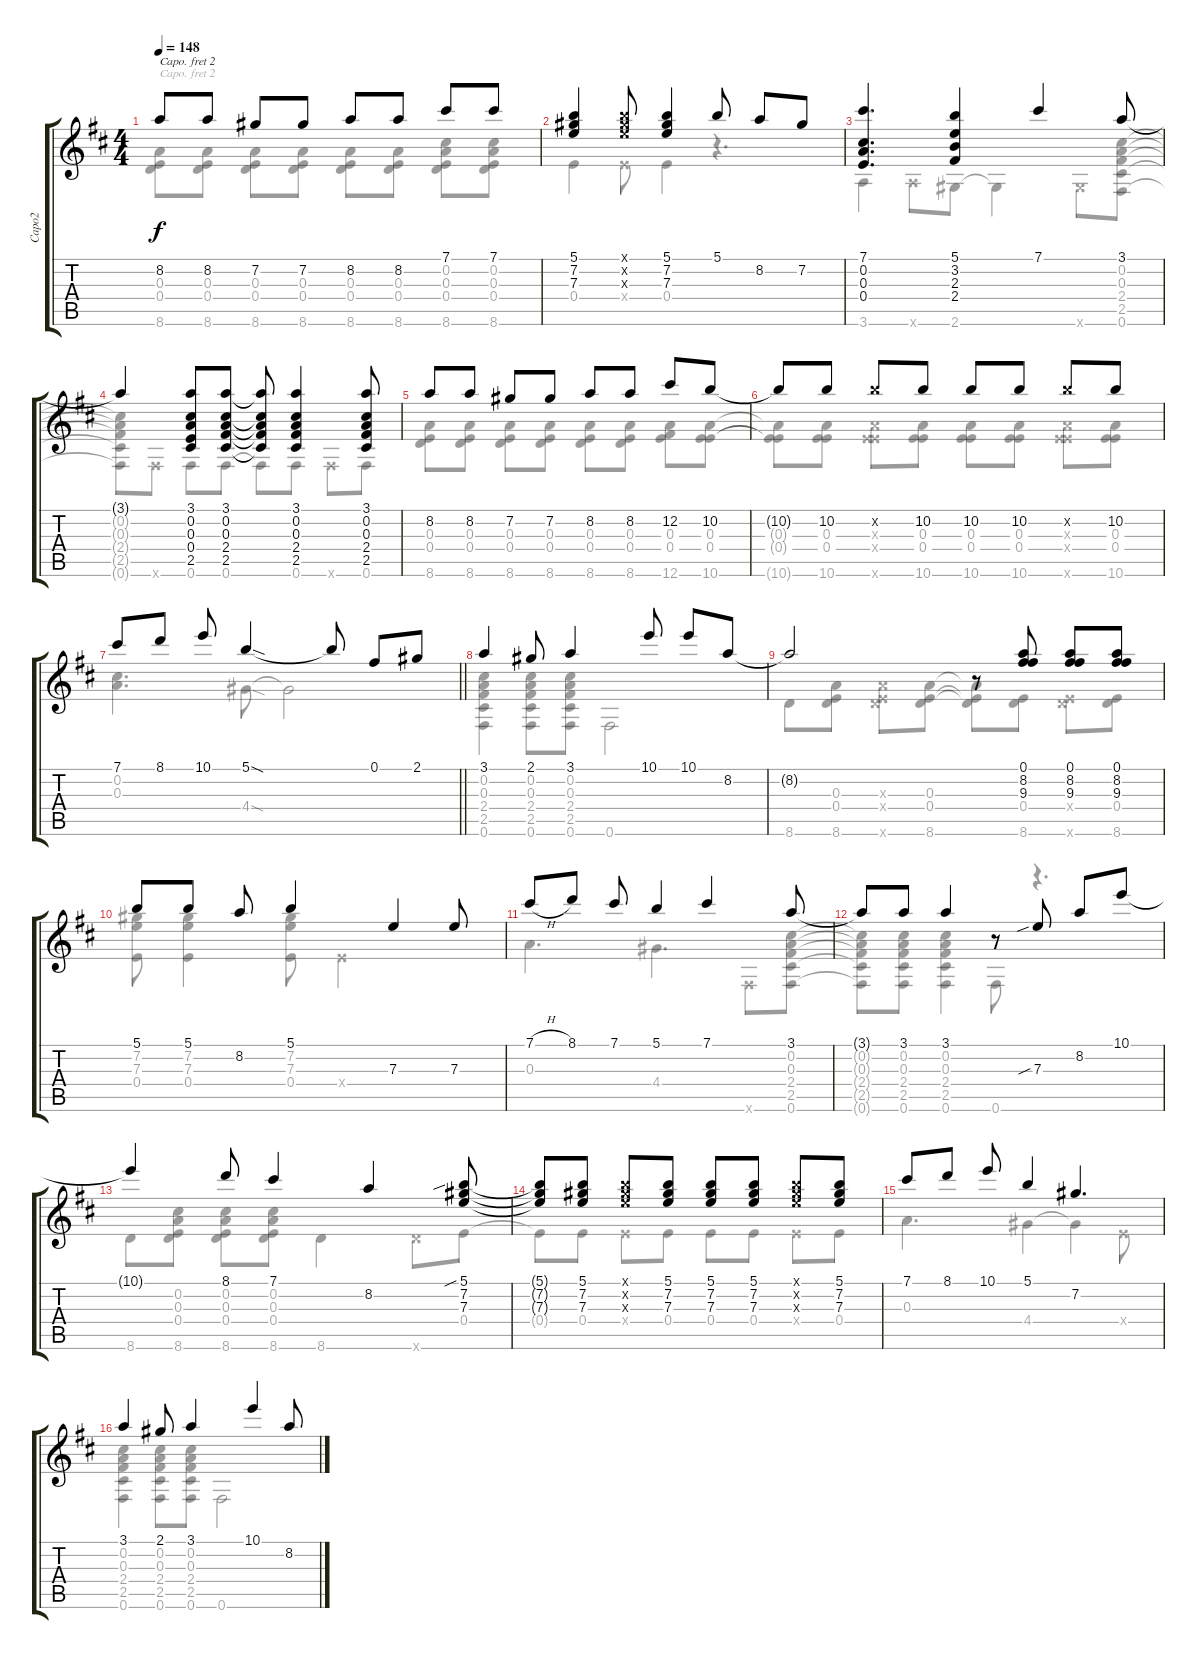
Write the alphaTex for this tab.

\track ("Capo2" "Capo2") {instrument acousticguitarsteel}
\staff {score tabs}
\capo 2
\tuning (E4 B3 G3 D3 A2 E2) {hide}
\voice
\ts (4 4)
\tempo 148
\clef g2
\ks d
8.2.8{dy f} 8.2.8 7.2.8 7.2.8 8.2.8 8.2.8 7.1.8 7.1.8 |
(5.1 7.2 7.3).4 (5.1{x} 7.2{x} 7.3{x}).8 (5.1 7.2 7.3).4 5.1.8 8.2.8 7.2.8 |
(7.1 0.2 0.3 0.4).4{d} (5.1 3.2 2.3 2.4).4 7.1.4 3.1.8 |
3.1{t}.4 (3.1 0.2 0.3 0.4 2.5).8 (3.1 0.2 0.3 2.4 2.5).8 (3.1{t} 0.2{t} 0.3{t} 2.4{t} 2.5{t}).8 (3.1 0.2 0.3 2.4 2.5).4 (3.1 0.2 0.3 2.4 2.5).8 |
8.2.8 8.2.8 7.2.8 7.2.8 8.2.8 8.2.8 12.2.8 10.2.8 |
10.2{t}.8 10.2.8 10.2{x}.8 10.2.8 10.2.8 10.2.8 10.2{x}.8 10.2.8 |
\barLineRight lightlight
7.1.8 8.1.8 10.1.8 5.1{sod}.4 5.1{t}.8 0.1.8 2.1.8 |
3.1.4 2.1.8 3.1.4 10.1.8 10.1.8 8.2.8 |
8.2{t}.2 r.8 (0.1 8.2 9.3).8 (0.1 8.2 9.3).8 (0.1 8.2 9.3).8 |
5.1.8 5.1.8 8.2.8 5.1.4 7.3.4 7.3.8 |
7.1{h}.8 8.1.8 7.1.8 5.1.4 7.1.4 3.1.8 |
3.1{t}.8 3.1.8 3.1.4 r.8 7.3{sib}.8 8.2.8 10.1.8 |
10.1{t}.4 8.1.8 7.1.4 8.2.4 (5.1{sib} 7.2 7.3).8 |
(5.1{t} 7.2{t} 7.3{t}).8 (5.1 7.2 7.3).8 (5.1{x} 7.2{x} 7.3{x}).8 (5.1 7.2 7.3).8 (5.1 7.2 7.3).8 (5.1 7.2 7.3).8 (5.1{x} 7.2{x} 7.3{x}).8 (5.1 7.2 7.3).8 |
7.1.8 8.1.8 10.1.8 5.1.4 7.2.4{d} |
3.1.4 2.1.8 3.1.4 10.1.4 8.2.8
\voice
\clef g2
\ottava regular
\simile none
\ks d
(0.3 0.4 8.6).8{dy f} (0.3 0.4 8.6).8 (0.3 0.4 8.6).8 (0.3 0.4 8.6).8 (0.3 0.4 8.6).8 (0.3 0.4 8.6).8 (0.2 0.3 0.4 8.6).8 (0.2 0.3 0.4 8.6).8 |
0.4.4 0.4{x}.8 0.4.4 r.4{d} |
3.6.4 3.6{x}.8 2.6.8 2.6{t}.4 2.6{x}.8 (0.2 0.3 2.4 2.5 0.6).8 |
(0.2{t} 0.3{t} 2.4{t} 2.5{t} 0.6{t}).8 0.6{x}.8 0.6.8 0.6.8 0.6{t}.8 0.6.8 0.6{x}.8 0.6.8 |
(0.3 0.4 8.6).8 (0.3 0.4 8.6).8 (0.3 0.4 8.6).8 (0.3 0.4 8.6).8 (0.3 0.4 8.6).8 (0.3 0.4 8.6).8 (0.3 0.4 12.6).8 (0.3 0.4 10.6).8 |
(0.3{t} 0.4{t} 10.6{t}).8 (0.3 0.4 10.6).8 (0.3{x} 0.4{x} 10.6{x}).8 (0.3 0.4 10.6).8 (0.3 0.4 10.6).8 (0.3 0.4 10.6).8 (0.3{x} 0.4{x} 10.6{x}).8 (0.3 0.4 10.6).8 |
\barLineRight lightlight
(0.2 0.3).4{d} 4.4{sod}.8 4.4{t}.2 |
(0.2 0.3 2.4 2.5 0.6).4 (0.2 0.3 2.4 2.5 0.6).8 (0.2 0.3 2.4 2.5 0.6).8 0.6.2 |
8.6.8 (0.3 0.4 8.6).8 (0.3{x} 0.4{x} 8.6{x}).8 (0.3 0.4 8.6).8 (0.3{t} 0.4{t} 8.6{t}).8 (0.4 8.6).8 (0.4{x} 8.6{x}).8 (0.4 8.6).8 |
(7.2 7.3 0.4).8 (7.2 7.3 0.4).4 (7.2 7.3 0.4).8 0.4{x}.2 |
0.3.4{d} 4.4.4{d} 0.6{x}.8 (0.2 0.3 2.4 2.5 0.6).8 |
(0.2{t} 0.3{t} 2.4{t} 2.5{t} 0.6{t}).8 (0.2 0.3 2.4 2.5 0.6).8 (0.2 0.3 2.4 2.5 0.6).4 0.6.8 r.4{d} |
8.6.8 (0.2 0.3 0.4 8.6).8 (0.2 0.3 0.4 8.6).8 (0.2 0.3 0.4 8.6).8 8.6.4 8.6{x}.8 0.4.8 |
0.4{t}.8 0.4.8 0.4{x}.8 0.4.8 0.4.8 0.4.8 0.4{x}.8 0.4.8 |
0.3.4{d} 4.4.4 4.4{t}.4 0.4{x}.8 |
(0.2 0.3 2.4 2.5 0.6).4 (0.2 0.3 2.4 2.5 0.6).8 (0.2 0.3 2.4 2.5 0.6).8 0.6.2
